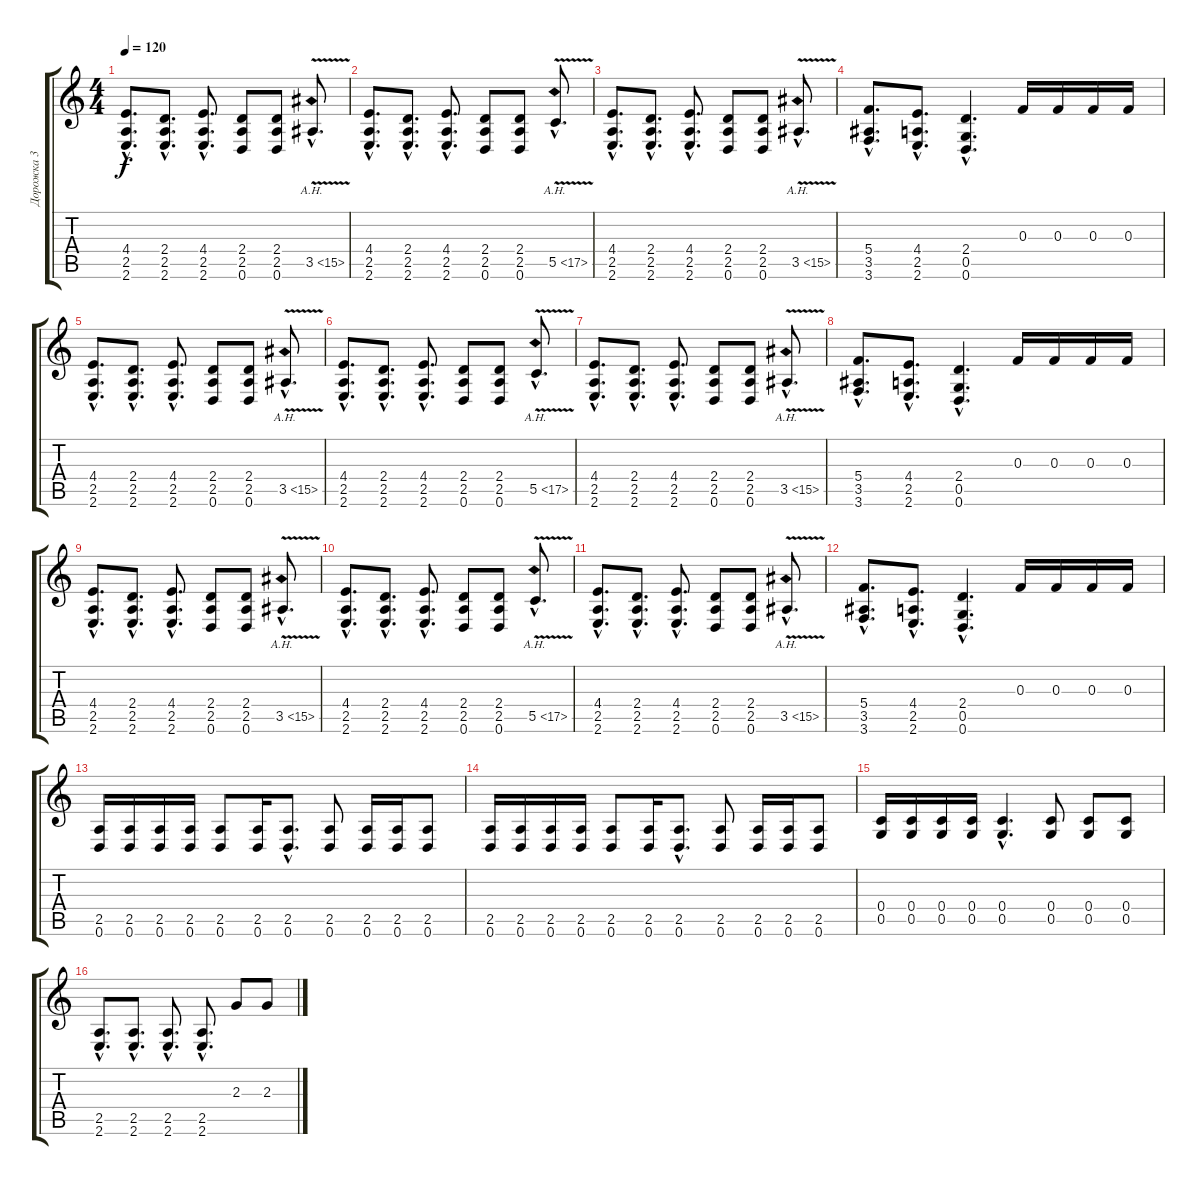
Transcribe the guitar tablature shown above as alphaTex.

\track ("Дорожка 3" "Дорожка 3") {instrument distortionguitar}
\staff {score tabs}
\tuning (D4 A3 F3 C3 G2 D2) {hide}
\ts (4 4)
\tempo 120
\clef g2
\ks c
(4.4{hac} 2.5{hac} 2.6{hac}).8{d dy f} (2.4{hac} 2.5{hac} 2.6{hac}).8{d} (4.4{hac} 2.5{hac} 2.6{hac}).8{d} (2.4 2.5 0.6).8 (2.4 2.5 0.6).8 3.5{ah 12 v hac}.8{d} |
(4.4{hac} 2.5{hac} 2.6{hac}).8{d} (2.4{hac} 2.5{hac} 2.6{hac}).8{d} (4.4{hac} 2.5{hac} 2.6{hac}).8{d} (2.4 2.5 0.6).8 (2.4 2.5 0.6).8 5.5{ah 12 v hac}.8{d} |
(4.4{hac} 2.5{hac} 2.6{hac}).8{d} (2.4{hac} 2.5{hac} 2.6{hac}).8{d} (4.4{hac} 2.5{hac} 2.6{hac}).8{d} (2.4 2.5 0.6).8 (2.4 2.5 0.6).8 3.5{ah 12 v hac}.8{d} |
(5.4{hac} 3.5{hac} 3.6{hac}).8{d} (4.4{hac} 2.5{hac} 2.6{hac}).8{d} (2.4{hac} 0.5{hac} 0.6{hac}).4{d} 0.3.16 0.3.16 0.3.16 0.3.16 |
(4.4{hac} 2.5{hac} 2.6{hac}).8{d} (2.4{hac} 2.5{hac} 2.6{hac}).8{d} (4.4{hac} 2.5{hac} 2.6{hac}).8{d} (2.4 2.5 0.6).8 (2.4 2.5 0.6).8 3.5{ah 12 v hac}.8{d} |
(4.4{hac} 2.5{hac} 2.6{hac}).8{d} (2.4{hac} 2.5{hac} 2.6{hac}).8{d} (4.4{hac} 2.5{hac} 2.6{hac}).8{d} (2.4 2.5 0.6).8 (2.4 2.5 0.6).8 5.5{ah 12 v hac}.8{d} |
(4.4{hac} 2.5{hac} 2.6{hac}).8{d} (2.4{hac} 2.5{hac} 2.6{hac}).8{d} (4.4{hac} 2.5{hac} 2.6{hac}).8{d} (2.4 2.5 0.6).8 (2.4 2.5 0.6).8 3.5{ah 12 v hac}.8{d} |
(5.4{hac} 3.5{hac} 3.6{hac}).8{d} (4.4{hac} 2.5{hac} 2.6{hac}).8{d} (2.4{hac} 0.5{hac} 0.6{hac}).4{d} 0.3.16 0.3.16 0.3.16 0.3.16 |
(4.4{hac} 2.5{hac} 2.6{hac}).8{d} (2.4{hac} 2.5{hac} 2.6{hac}).8{d} (4.4{hac} 2.5{hac} 2.6{hac}).8{d} (2.4 2.5 0.6).8 (2.4 2.5 0.6).8 3.5{ah 12 v hac}.8{d} |
(4.4{hac} 2.5{hac} 2.6{hac}).8{d} (2.4{hac} 2.5{hac} 2.6{hac}).8{d} (4.4{hac} 2.5{hac} 2.6{hac}).8{d} (2.4 2.5 0.6).8 (2.4 2.5 0.6).8 5.5{ah 12 v hac}.8{d} |
(4.4{hac} 2.5{hac} 2.6{hac}).8{d} (2.4{hac} 2.5{hac} 2.6{hac}).8{d} (4.4{hac} 2.5{hac} 2.6{hac}).8{d} (2.4 2.5 0.6).8 (2.4 2.5 0.6).8 3.5{ah 12 v hac}.8{d} |
(5.4{hac} 3.5{hac} 3.6{hac}).8{d} (4.4{hac} 2.5{hac} 2.6{hac}).8{d} (2.4{hac} 0.5{hac} 0.6{hac}).4{d} 0.3.16 0.3.16 0.3.16 0.3.16 |
(2.5 0.6).16 (2.5 0.6).16 (2.5 0.6).16 (2.5 0.6).16 (2.5 0.6).8 (2.5 0.6).16 (2.5{hac} 0.6{hac}).8{d} (2.5 0.6).8 (2.5 0.6).16 (2.5 0.6).16 (2.5 0.6).8 |
(2.5 0.6).16 (2.5 0.6).16 (2.5 0.6).16 (2.5 0.6).16 (2.5 0.6).8 (2.5 0.6).16 (2.5{hac} 0.6{hac}).8{d} (2.5 0.6).8 (2.5 0.6).16 (2.5 0.6).16 (2.5 0.6).8 |
(0.4 0.5).16 (0.4 0.5).16 (0.4 0.5).16 (0.4 0.5).16 (0.4{hac} 0.5{hac}).4{d} (0.4 0.5).8 (0.4 0.5).8 (0.4 0.5).8 |
(2.5{hac} 2.6{hac}).8{d} (2.5{hac} 2.6{hac}).8{d} (2.5{hac} 2.6{hac}).8{d} (2.5{hac} 2.6{hac}).8{d} 2.3.8 2.3.8
